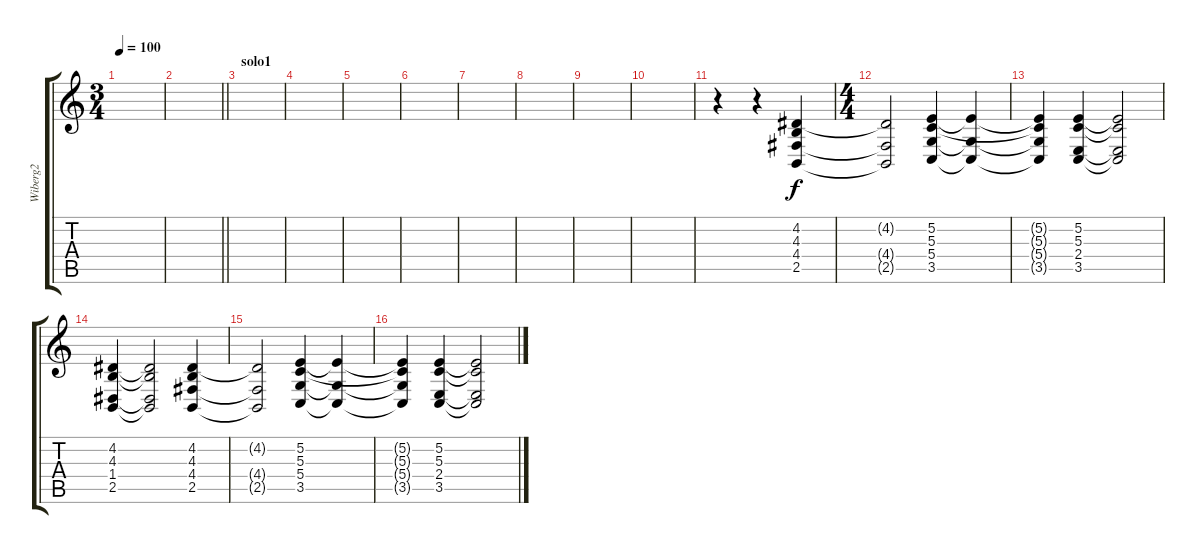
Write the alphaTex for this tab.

\track ("Wiberg2" "Wiberg2") {instrument brightacousticpiano}
\staff {score tabs}
\tuning (E4 B3 G3 D3 A2 D2) {hide}
\ts (3 4)
\tempo 100
\clef g2
\ks c
|
\barLineRight lightlight
|
\section ("" "solo1")
|
|
|
|
|
|
|
|
r.4 r.4 (4.2 4.3 4.4 2.5).4 |
\ts (4 4)
(4.2{t} 4.4{t} 2.5{t}).2 (5.2 5.3 5.4 3.5).4 (5.2{t} 5.4{t} 3.5{t}).4 |
(5.2{t} 5.3{t} 5.4{t} 3.5{t}).4 (5.2 5.3 2.4 3.5).4 (5.2{t} 5.3{t} 2.4{t} 3.5{t}).2 |
(4.2 4.3 1.4 2.5).4 (4.2{t} 4.3{t} 1.4{t} 2.5{t}).2 (4.2 4.3 4.4 2.5).4 |
(4.2{t} 4.4{t} 2.5{t}).2 (5.2 5.3 5.4 3.5).4 (5.2{t} 5.4{t} 3.5{t}).4 |
(5.2{t} 5.3{t} 5.4{t} 3.5{t}).4 (5.2 5.3 2.4 3.5).4 (5.2{t} 5.3{t} 2.4{t} 3.5{t}).2
